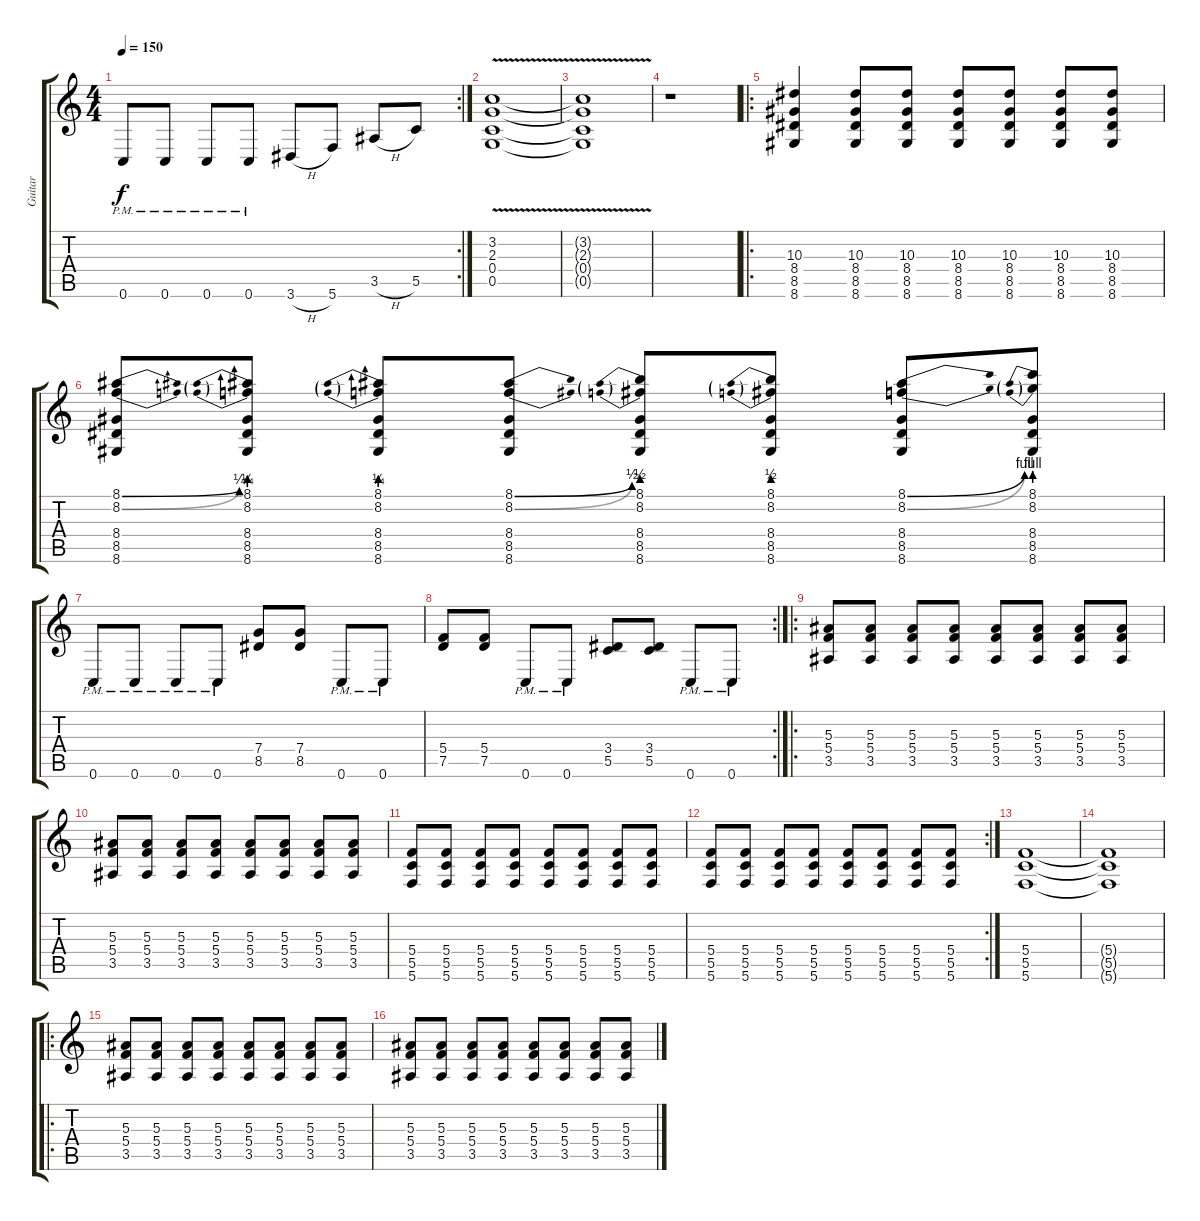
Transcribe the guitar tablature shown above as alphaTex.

\track ("Guitar" "Guitar") {instrument distortionguitar}
\staff {score tabs}
\tuning (D4 A3 F3 C3 G2 C2) {hide}
\rc 2
\ts (4 4)
\tempo 150
\clef g2
\ks c
0.6{pm}.8{dy f} 0.6{pm}.8 0.6{pm}.8 0.6{pm}.8 3.6{h}.8 5.6.8 3.5{h}.8 5.5.8 |
(3.2 2.3 0.4{v} 0.5).1 |
(3.2{t} 2.3{t} 0.4{t} 0.5{t}).1{volume 3} |
r.1 |
\ro
(10.3 8.4 8.5 8.6).4{volume 13} (10.3 8.4 8.5 8.6).8 (10.3 8.4 8.5 8.6).8 (10.3 8.4 8.5 8.6).8 (10.3 8.4 8.5 8.6).8 (10.3 8.4 8.5 8.6).8 (10.3 8.4 8.5 8.6).8 |
(8.1{be (bend 0 0 60 1)} 8.2{be (bend 0 0 60 1)} 8.4 8.5 8.6).8 (8.1{be (prebend 0 1 60 1)} 8.2{be (prebend 0 1 60 1)} 8.4 8.5 8.6).8 (8.1{be (prebend 0 1 60 1)} 8.2{be (prebend 0 1 60 1)} 8.4 8.5 8.6).8 (8.1{be (bend 0 0 60 2)} 8.2{be (bend 0 0 60 2)} 8.4 8.5 8.6).8 (8.1{be (prebend 0 2 60 2)} 8.2{be (prebend 0 2 60 2)} 8.4 8.5 8.6).8 (8.1{be (prebend 0 2 60 2)} 8.2{be (prebend 0 2 60 2)} 8.4 8.5 8.6).8 (8.1{be (bend 0 0 60 4)} 8.2{be (bend 0 0 60 4)} 8.4 8.5 8.6).8 (8.1{be (prebend 0 4 60 4)} 8.2{be (prebend 0 4 60 4)} 8.4 8.5 8.6).8 |
0.6{pm}.8 0.6{pm}.8 0.6{pm}.8 0.6{pm}.8 (7.4 8.5).8 (7.4 8.5).8 0.6{pm}.8 0.6{pm}.8 |
\rc 2
(5.4 7.5).8 (5.4 7.5).8 0.6{pm}.8 0.6{pm}.8 (3.4 5.5).8 (3.4 5.5).8 0.6{pm}.8 0.6{pm}.8 |
\ro
(5.3 5.4 3.5).8 (5.3 5.4 3.5).8 (5.3 5.4 3.5).8 (5.3 5.4 3.5).8 (5.3 5.4 3.5).8 (5.3 5.4 3.5).8 (5.3 5.4 3.5).8 (5.3 5.4 3.5).8 |
(5.3 5.4 3.5).8 (5.3 5.4 3.5).8 (5.3 5.4 3.5).8 (5.3 5.4 3.5).8 (5.3 5.4 3.5).8 (5.3 5.4 3.5).8 (5.3 5.4 3.5).8 (5.3 5.4 3.5).8 |
(5.4 5.5 5.6).8 (5.4 5.5 5.6).8 (5.4 5.5 5.6).8 (5.4 5.5 5.6).8 (5.4 5.5 5.6).8 (5.4 5.5 5.6).8 (5.4 5.5 5.6).8 (5.4 5.5 5.6).8 |
\rc 2
(5.4 5.5 5.6).8 (5.4 5.5 5.6).8 (5.4 5.5 5.6).8 (5.4 5.5 5.6).8 (5.4 5.5 5.6).8 (5.4 5.5 5.6).8 (5.4 5.5 5.6).8 (5.4 5.5 5.6).8 |
(5.4 5.5 5.6).1 |
(5.4{t} 5.5{t} 5.6{t}).1 |
\ro
(5.3 5.4 3.5).8 (5.3 5.4 3.5).8 (5.3 5.4 3.5).8 (5.3 5.4 3.5).8 (5.3 5.4 3.5).8 (5.3 5.4 3.5).8 (5.3 5.4 3.5).8 (5.3 5.4 3.5).8 |
(5.3 5.4 3.5).8 (5.3 5.4 3.5).8 (5.3 5.4 3.5).8 (5.3 5.4 3.5).8 (5.3 5.4 3.5).8 (5.3 5.4 3.5).8 (5.3 5.4 3.5).8 (5.3 5.4 3.5).8
